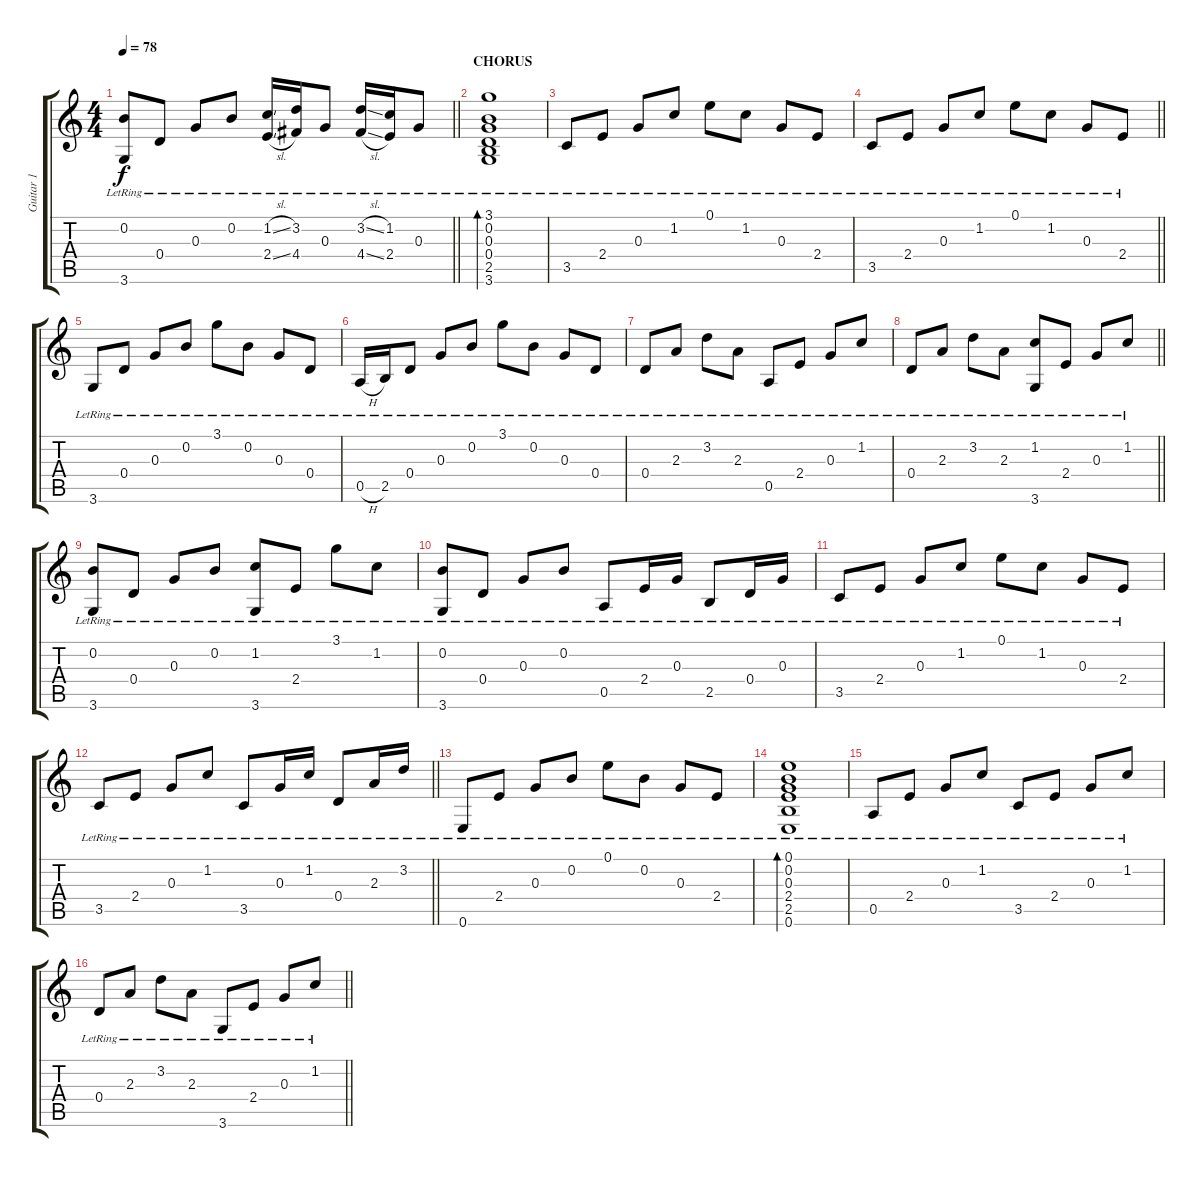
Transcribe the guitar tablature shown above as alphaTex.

\track ("Guitar 1" "Guitar 1") {instrument acousticguitarsteel}
\staff {score tabs}
\tuning (E4 B3 G3 D3 A2 E2) {hide}
\ts (4 4)
\tempo 78
\clef g2
\barLineRight lightlight
\ks c
(0.2{lr} 3.6{lr}).8{dy f} 0.4{lr}.8 0.3{lr}.8 0.2{lr}.8 (1.2{sl lr} 2.4{sl}).16 (3.2{lr} 4.4).16 0.3{lr}.8 (3.2{sl lr} 4.4{sl}).16 (1.2{lr} 2.4{lr}).16 0.3{lr}.8 |
\section ("" "CHORUS")
(3.1{lr} 0.2{lr} 0.3{lr} 0.4{lr} 2.5{lr} 3.6{lr}).1{bd 120} |
3.5{lr}.8 2.4{lr}.8 0.3{lr}.8 1.2{lr}.8 0.1{lr}.8 1.2{lr}.8 0.3{lr}.8 2.4{lr}.8 |
\barLineRight lightlight
3.5{lr}.8 2.4{lr}.8 0.3{lr}.8 1.2{lr}.8 0.1{lr}.8 1.2{lr}.8 0.3{lr}.8 2.4{lr}.8 |
3.6{lr}.8 0.4{lr}.8 0.3{lr}.8 0.2{lr}.8 3.1{lr}.8 0.2{lr}.8 0.3{lr}.8 0.4{lr}.8 |
0.5{h lr}.16 2.5{lr}.16 0.4{lr}.8 0.3{lr}.8 0.2{lr}.8 3.1{lr}.8 0.2{lr}.8 0.3{lr}.8 0.4{lr}.8 |
0.4{lr}.8 2.3{lr}.8 3.2{lr}.8 2.3{lr}.8 0.5{lr}.8 2.4{lr}.8 0.3{lr}.8 1.2{lr}.8 |
\barLineRight lightlight
0.4{lr}.8 2.3{lr}.8 3.2{lr}.8 2.3{lr}.8 (1.2{lr} 3.6).8 2.4{lr}.8 0.3{lr}.8 1.2{lr}.8 |
(0.2{lr} 3.6{lr}).8 0.4{lr}.8 0.3{lr}.8 0.2{lr}.8 (1.2{lr} 3.6{lr}).8 2.4{lr}.8 3.1{lr}.8 1.2{lr}.8 |
(0.2{lr} 3.6{lr}).8 0.4{lr}.8 0.3{lr}.8 0.2{lr}.8 0.5{lr}.8 2.4{lr}.16 0.3{lr}.16 2.5{lr}.8 0.4{lr}.16 0.3{lr}.16 |
3.5{lr}.8 2.4{lr}.8 0.3{lr}.8 1.2{lr}.8 0.1{lr}.8 1.2{lr}.8 0.3{lr}.8 2.4{lr}.8 |
\barLineRight lightlight
3.5{lr}.8 2.4{lr}.8 0.3{lr}.8 1.2{lr}.8 3.5{lr}.8 0.3{lr}.16 1.2{lr}.16 0.4{lr}.8 2.3{lr}.16 3.2{lr}.16 |
0.6{lr}.8 2.4{lr}.8 0.3{lr}.8 0.2{lr}.8 0.1{lr}.8 0.2{lr}.8 0.3{lr}.8 2.4{lr}.8 |
(0.1{lr} 0.2{lr} 0.3{lr} 2.4{lr} 2.5{lr} 0.6{lr}).1{bd 120} |
0.5{lr}.8 2.4{lr}.8 0.3{lr}.8 1.2{lr}.8 3.5{lr}.8 2.4{lr}.8 0.3{lr}.8 1.2{lr}.8 |
\barLineRight lightlight
0.4{lr}.8 2.3{lr}.8 3.2{lr}.8 2.3{lr}.8 3.6{lr}.8 2.4{lr}.8 0.3{lr}.8 1.2{lr}.8
